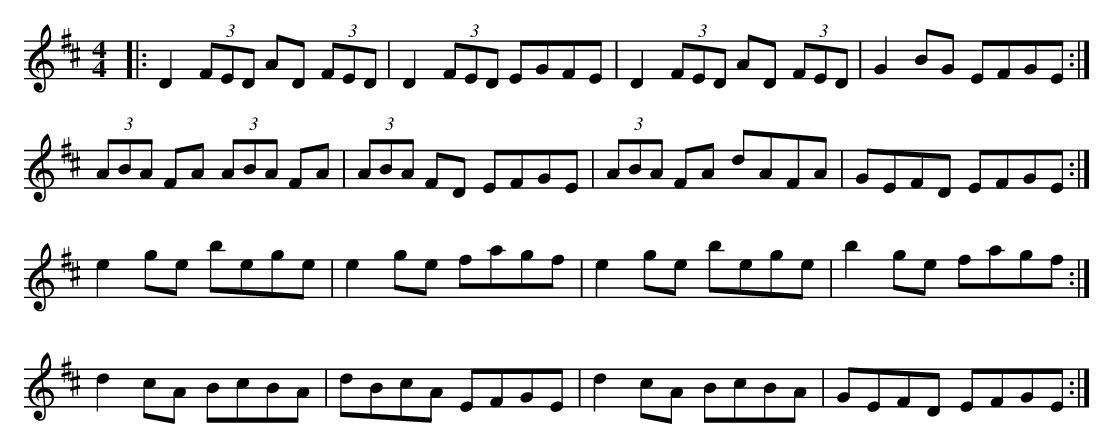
X:1
M:4/4
K:D
|:D2 (3FED AD (3FED|D2 (3FED EGFE|D2 (3FED AD (3FED|G2 BG EFGE:|
(3ABA FA (3ABA FA|(3ABA FD EFGE|(3ABA FA dAFA|GEFD EFGE:|
e2 ge bege|e2 ge fagf|e2 ge bege|b2 ge fagf:|
d2 cA BcBA|dBcA EFGE|d2 cA BcBA|GEFD EFGE:|
